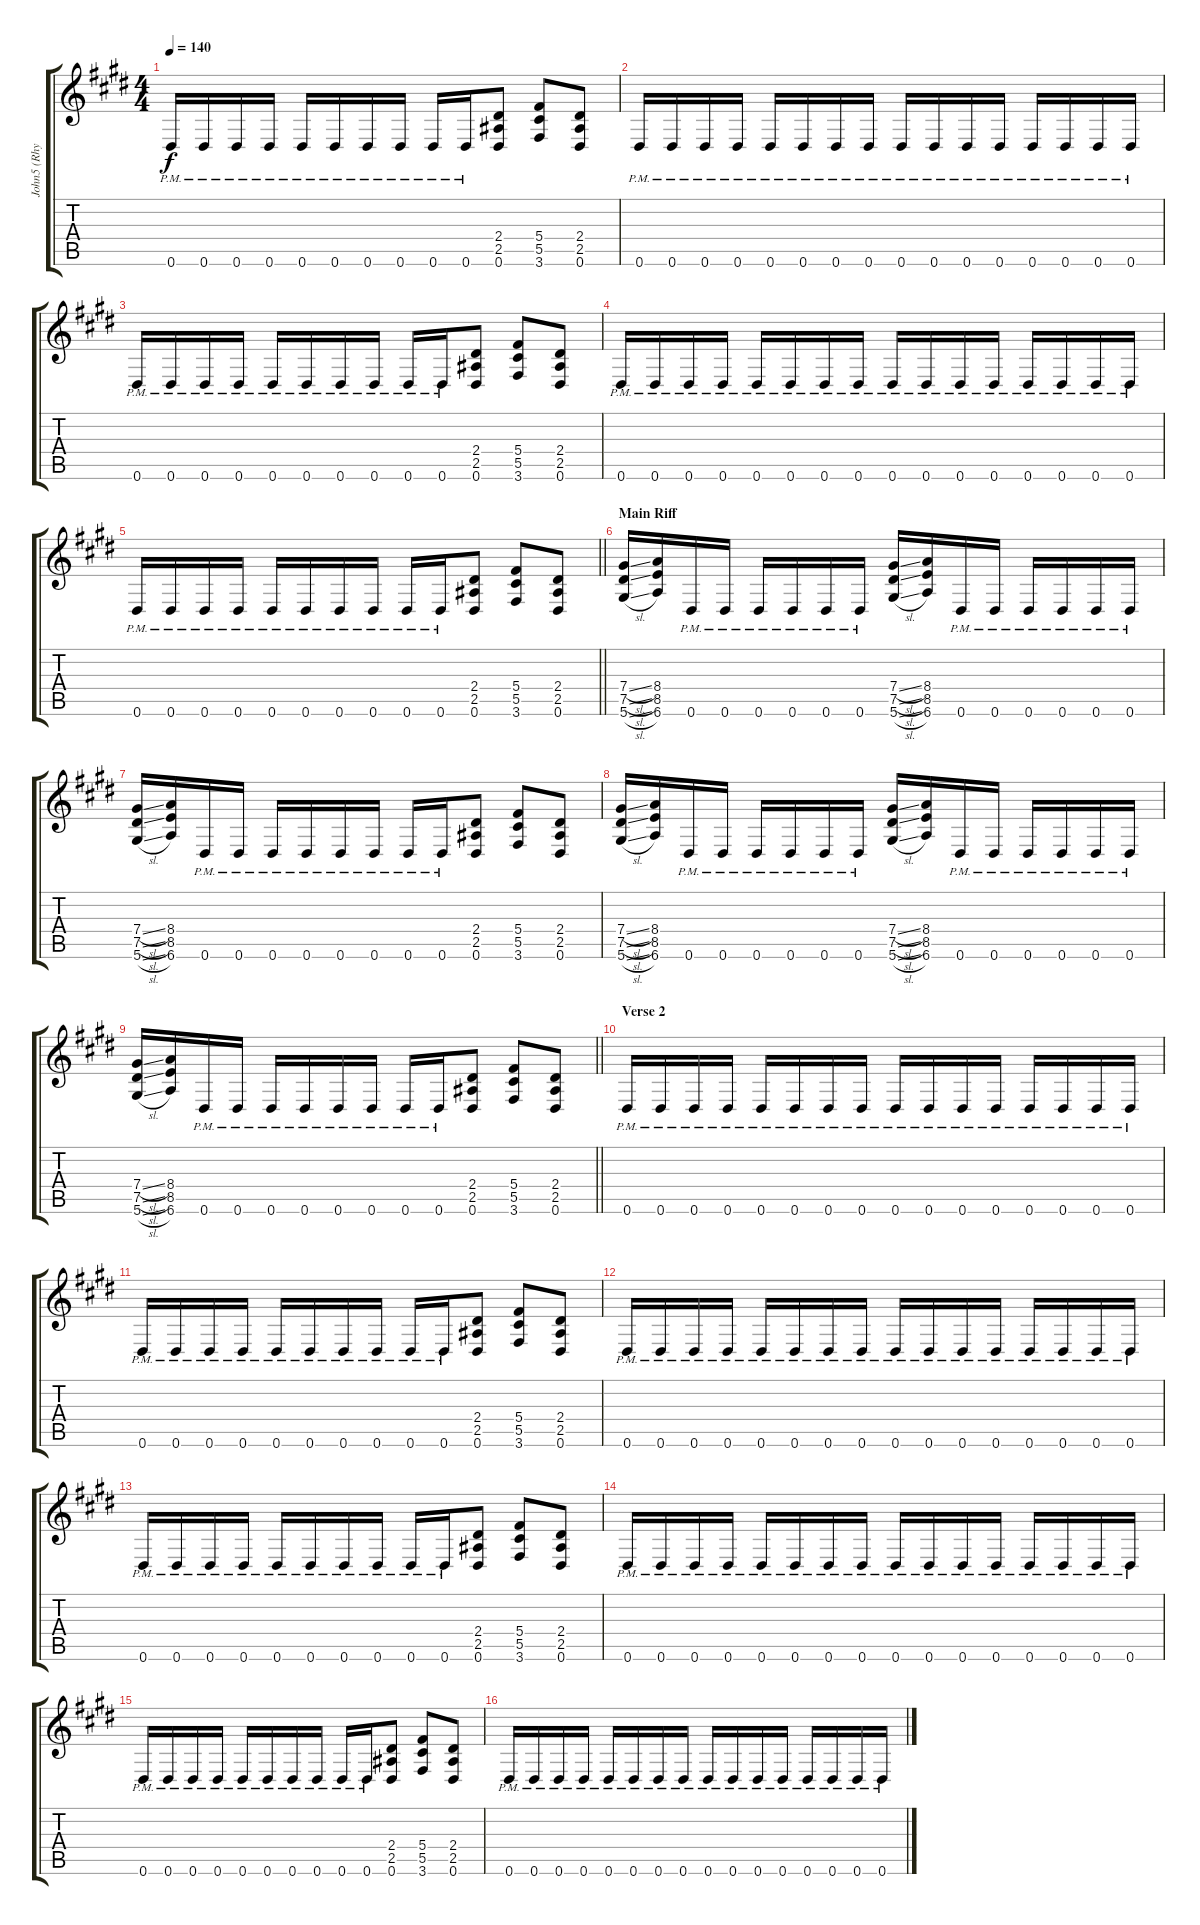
\track ("John5 (Rhythm)" "John5 (Rhy") {instrument overdrivenguitar}
\staff {score tabs}
\tuning (Eb4 Bb3 Gb3 Db3 Ab2 Eb2) {hide}
\ts (4 4)
\tempo 140
\clef g2
\ks e
0.6{pm}.16{dy f} 0.6{pm}.16 0.6{pm}.16 0.6{pm}.16 0.6{pm}.16 0.6{pm}.16 0.6{pm}.16 0.6{pm}.16 0.6{pm}.16 0.6{pm}.16 (2.4 2.5 0.6).8 (5.4 5.5 3.6).8 (2.4 2.5 0.6).8 |
0.6{pm}.16 0.6{pm}.16 0.6{pm}.16 0.6{pm}.16 0.6{pm}.16 0.6{pm}.16 0.6{pm}.16 0.6{pm}.16 0.6{pm}.16 0.6{pm}.16 0.6{pm}.16 0.6{pm}.16 0.6{pm}.16 0.6{pm}.16 0.6{pm}.16 0.6{pm}.16 |
0.6{pm}.16 0.6{pm}.16 0.6{pm}.16 0.6{pm}.16 0.6{pm}.16 0.6{pm}.16 0.6{pm}.16 0.6{pm}.16 0.6{pm}.16 0.6{pm}.16 (2.4 2.5 0.6).8 (5.4 5.5 3.6).8 (2.4 2.5 0.6).8 |
0.6{pm}.16 0.6{pm}.16 0.6{pm}.16 0.6{pm}.16 0.6{pm}.16 0.6{pm}.16 0.6{pm}.16 0.6{pm}.16 0.6{pm}.16 0.6{pm}.16 0.6{pm}.16 0.6{pm}.16 0.6{pm}.16 0.6{pm}.16 0.6{pm}.16 0.6{pm}.16 |
\barLineRight lightlight
0.6{pm}.16 0.6{pm}.16 0.6{pm}.16 0.6{pm}.16 0.6{pm}.16 0.6{pm}.16 0.6{pm}.16 0.6{pm}.16 0.6{pm}.16 0.6{pm}.16 (2.4 2.5 0.6).8 (5.4 5.5 3.6).8 (2.4 2.5 0.6).8 |
\section ("" "Main Riff")
(7.4{sl} 7.5{sl} 5.6{sl}).16 (8.4 8.5 6.6).16 0.6{pm}.16 0.6{pm}.16 0.6{pm}.16 0.6{pm}.16 0.6{pm}.16 0.6{pm}.16 (7.4{sl} 7.5{sl} 5.6{sl}).16 (8.4 8.5 6.6).16 0.6{pm}.16 0.6{pm}.16 0.6{pm}.16 0.6{pm}.16 0.6{pm}.16 0.6{pm}.16 |
(7.4{sl} 7.5{sl} 5.6{sl}).16 (8.4 8.5 6.6).16 0.6{pm}.16 0.6{pm}.16 0.6{pm}.16 0.6{pm}.16 0.6{pm}.16 0.6{pm}.16 0.6{pm}.16 0.6{pm}.16 (2.4 2.5 0.6).8 (5.4 5.5 3.6).8 (2.4 2.5 0.6).8 |
(7.4{sl} 7.5{sl} 5.6{sl}).16 (8.4 8.5 6.6).16 0.6{pm}.16 0.6{pm}.16 0.6{pm}.16 0.6{pm}.16 0.6{pm}.16 0.6{pm}.16 (7.4{sl} 7.5{sl} 5.6{sl}).16 (8.4 8.5 6.6).16 0.6{pm}.16 0.6{pm}.16 0.6{pm}.16 0.6{pm}.16 0.6{pm}.16 0.6{pm}.16 |
\barLineRight lightlight
(7.4{sl} 7.5{sl} 5.6{sl}).16 (8.4 8.5 6.6).16 0.6{pm}.16 0.6{pm}.16 0.6{pm}.16 0.6{pm}.16 0.6{pm}.16 0.6{pm}.16 0.6{pm}.16 0.6{pm}.16 (2.4 2.5 0.6).8 (5.4 5.5 3.6).8 (2.4 2.5 0.6).8 |
\section ("" "Verse 2")
0.6{pm}.16 0.6{pm}.16 0.6{pm}.16 0.6{pm}.16 0.6{pm}.16 0.6{pm}.16 0.6{pm}.16 0.6{pm}.16 0.6{pm}.16 0.6{pm}.16 0.6{pm}.16 0.6{pm}.16 0.6{pm}.16 0.6{pm}.16 0.6{pm}.16 0.6{pm}.16 |
0.6{pm}.16 0.6{pm}.16 0.6{pm}.16 0.6{pm}.16 0.6{pm}.16 0.6{pm}.16 0.6{pm}.16 0.6{pm}.16 0.6{pm}.16 0.6{pm}.16 (2.4 2.5 0.6).8 (5.4 5.5 3.6).8 (2.4 2.5 0.6).8 |
0.6{pm}.16 0.6{pm}.16 0.6{pm}.16 0.6{pm}.16 0.6{pm}.16 0.6{pm}.16 0.6{pm}.16 0.6{pm}.16 0.6{pm}.16 0.6{pm}.16 0.6{pm}.16 0.6{pm}.16 0.6{pm}.16 0.6{pm}.16 0.6{pm}.16 0.6{pm}.16 |
0.6{pm}.16 0.6{pm}.16 0.6{pm}.16 0.6{pm}.16 0.6{pm}.16 0.6{pm}.16 0.6{pm}.16 0.6{pm}.16 0.6{pm}.16 0.6{pm}.16 (2.4 2.5 0.6).8 (5.4 5.5 3.6).8 (2.4 2.5 0.6).8 |
0.6{pm}.16 0.6{pm}.16 0.6{pm}.16 0.6{pm}.16 0.6{pm}.16 0.6{pm}.16 0.6{pm}.16 0.6{pm}.16 0.6{pm}.16 0.6{pm}.16 0.6{pm}.16 0.6{pm}.16 0.6{pm}.16 0.6{pm}.16 0.6{pm}.16 0.6{pm}.16 |
0.6{pm}.16 0.6{pm}.16 0.6{pm}.16 0.6{pm}.16 0.6{pm}.16 0.6{pm}.16 0.6{pm}.16 0.6{pm}.16 0.6{pm}.16 0.6{pm}.16 (2.4 2.5 0.6).8 (5.4 5.5 3.6).8 (2.4 2.5 0.6).8 |
0.6{pm}.16 0.6{pm}.16 0.6{pm}.16 0.6{pm}.16 0.6{pm}.16 0.6{pm}.16 0.6{pm}.16 0.6{pm}.16 0.6{pm}.16 0.6{pm}.16 0.6{pm}.16 0.6{pm}.16 0.6{pm}.16 0.6{pm}.16 0.6{pm}.16 0.6{pm}.16
